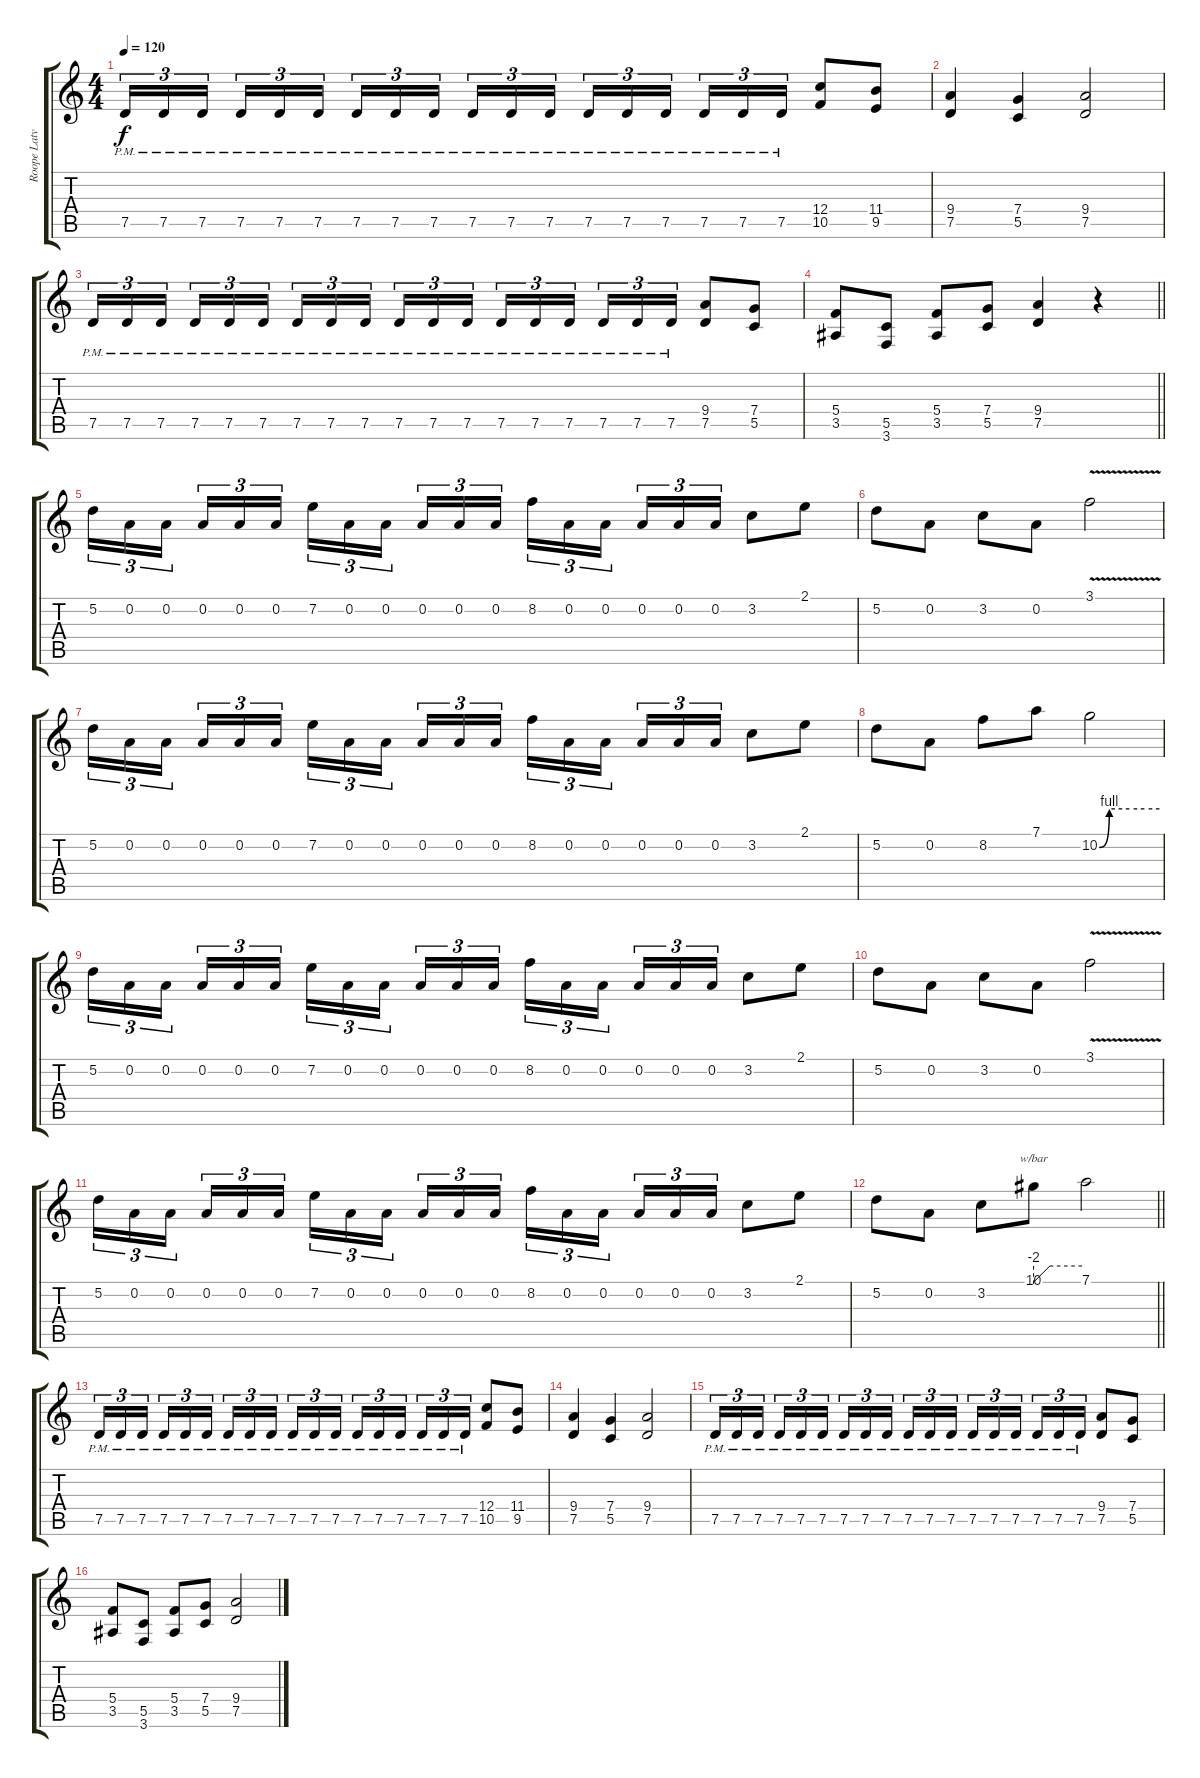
\track ("Roope Latvala" "Roope Latv") {instrument distortionguitar}
\staff {score tabs}
\tuning (D4 A3 F3 C3 G2 D2) {hide}
\ts (4 4)
\tempo 120
\clef g2
\ks c
7.5{pm}.16{tu (3 2) dy f instrument distortionguitar} 7.5{pm}.16{tu (3 2)} 7.5{pm}.16{tu (3 2)} 7.5{pm}.16{tu (3 2)} 7.5{pm}.16{tu (3 2)} 7.5{pm}.16{tu (3 2)} 7.5{pm}.16{tu (3 2)} 7.5{pm}.16{tu (3 2)} 7.5{pm}.16{tu (3 2)} 7.5{pm}.16{tu (3 2)} 7.5{pm}.16{tu (3 2)} 7.5{pm}.16{tu (3 2)} 7.5{pm}.16{tu (3 2)} 7.5{pm}.16{tu (3 2)} 7.5{pm}.16{tu (3 2)} 7.5{pm}.16{tu (3 2)} 7.5{pm}.16{tu (3 2)} 7.5{pm}.16{tu (3 2)} (12.4 10.5).8 (11.4 9.5).8 |
(9.4 7.5).4 (7.4 5.5).4 (9.4 7.5).2 |
7.5{pm}.16{tu (3 2)} 7.5{pm}.16{tu (3 2)} 7.5{pm}.16{tu (3 2)} 7.5{pm}.16{tu (3 2)} 7.5{pm}.16{tu (3 2)} 7.5{pm}.16{tu (3 2)} 7.5{pm}.16{tu (3 2)} 7.5{pm}.16{tu (3 2)} 7.5{pm}.16{tu (3 2)} 7.5{pm}.16{tu (3 2)} 7.5{pm}.16{tu (3 2)} 7.5{pm}.16{tu (3 2)} 7.5{pm}.16{tu (3 2)} 7.5{pm}.16{tu (3 2)} 7.5{pm}.16{tu (3 2)} 7.5{pm}.16{tu (3 2)} 7.5{pm}.16{tu (3 2)} 7.5{pm}.16{tu (3 2)} (9.4 7.5).8 (7.4 5.5).8 |
\barLineRight lightlight
(5.4 3.5).8 (5.5 3.6).8 (5.4 3.5).8 (7.4 5.5).8 (9.4 7.5).4 r.4 |
5.2.16{tu (3 2)} 0.2.16{tu (3 2)} 0.2.16{tu (3 2)} 0.2.16{tu (3 2)} 0.2.16{tu (3 2)} 0.2.16{tu (3 2)} 7.2.16{tu (3 2)} 0.2.16{tu (3 2)} 0.2.16{tu (3 2)} 0.2.16{tu (3 2)} 0.2.16{tu (3 2)} 0.2.16{tu (3 2)} 8.2.16{tu (3 2)} 0.2.16{tu (3 2)} 0.2.16{tu (3 2)} 0.2.16{tu (3 2)} 0.2.16{tu (3 2)} 0.2.16{tu (3 2)} 3.2.8 2.1.8 |
5.2.8 0.2.8 3.2.8 0.2.8 3.1{v}.2 |
5.2.16{tu (3 2)} 0.2.16{tu (3 2)} 0.2.16{tu (3 2)} 0.2.16{tu (3 2)} 0.2.16{tu (3 2)} 0.2.16{tu (3 2)} 7.2.16{tu (3 2)} 0.2.16{tu (3 2)} 0.2.16{tu (3 2)} 0.2.16{tu (3 2)} 0.2.16{tu (3 2)} 0.2.16{tu (3 2)} 8.2.16{tu (3 2)} 0.2.16{tu (3 2)} 0.2.16{tu (3 2)} 0.2.16{tu (3 2)} 0.2.16{tu (3 2)} 0.2.16{tu (3 2)} 3.2.8 2.1.8 |
5.2.8 0.2.8 8.2.8 7.1.8 10.2{be (custom 0 0 10 4 30 4 45 4 60 4)}.2 |
5.2.16{tu (3 2)} 0.2.16{tu (3 2)} 0.2.16{tu (3 2)} 0.2.16{tu (3 2)} 0.2.16{tu (3 2)} 0.2.16{tu (3 2)} 7.2.16{tu (3 2)} 0.2.16{tu (3 2)} 0.2.16{tu (3 2)} 0.2.16{tu (3 2)} 0.2.16{tu (3 2)} 0.2.16{tu (3 2)} 8.2.16{tu (3 2)} 0.2.16{tu (3 2)} 0.2.16{tu (3 2)} 0.2.16{tu (3 2)} 0.2.16{tu (3 2)} 0.2.16{tu (3 2)} 3.2.8 2.1.8 |
5.2.8 0.2.8 3.2.8 0.2.8 3.1{v}.2 |
5.2.16{tu (3 2)} 0.2.16{tu (3 2)} 0.2.16{tu (3 2)} 0.2.16{tu (3 2)} 0.2.16{tu (3 2)} 0.2.16{tu (3 2)} 7.2.16{tu (3 2)} 0.2.16{tu (3 2)} 0.2.16{tu (3 2)} 0.2.16{tu (3 2)} 0.2.16{tu (3 2)} 0.2.16{tu (3 2)} 8.2.16{tu (3 2)} 0.2.16{tu (3 2)} 0.2.16{tu (3 2)} 0.2.16{tu (3 2)} 0.2.16{tu (3 2)} 0.2.16{tu (3 2)} 3.2.8 2.1.8 |
\barLineRight lightlight
5.2.8 0.2.8 3.2.8 10.1.8{tbe (custom default 0 -8 20 0 60 0)} 7.1.2 |
7.5{pm}.16{tu (3 2)} 7.5{pm}.16{tu (3 2)} 7.5{pm}.16{tu (3 2)} 7.5{pm}.16{tu (3 2)} 7.5{pm}.16{tu (3 2)} 7.5{pm}.16{tu (3 2)} 7.5{pm}.16{tu (3 2)} 7.5{pm}.16{tu (3 2)} 7.5{pm}.16{tu (3 2)} 7.5{pm}.16{tu (3 2)} 7.5{pm}.16{tu (3 2)} 7.5{pm}.16{tu (3 2)} 7.5{pm}.16{tu (3 2)} 7.5{pm}.16{tu (3 2)} 7.5{pm}.16{tu (3 2)} 7.5{pm}.16{tu (3 2)} 7.5{pm}.16{tu (3 2)} 7.5{pm}.16{tu (3 2)} (12.4 10.5).8 (11.4 9.5).8 |
(9.4 7.5).4 (7.4 5.5).4 (9.4 7.5).2 |
7.5{pm}.16{tu (3 2)} 7.5{pm}.16{tu (3 2)} 7.5{pm}.16{tu (3 2)} 7.5{pm}.16{tu (3 2)} 7.5{pm}.16{tu (3 2)} 7.5{pm}.16{tu (3 2)} 7.5{pm}.16{tu (3 2)} 7.5{pm}.16{tu (3 2)} 7.5{pm}.16{tu (3 2)} 7.5{pm}.16{tu (3 2)} 7.5{pm}.16{tu (3 2)} 7.5{pm}.16{tu (3 2)} 7.5{pm}.16{tu (3 2)} 7.5{pm}.16{tu (3 2)} 7.5{pm}.16{tu (3 2)} 7.5{pm}.16{tu (3 2)} 7.5{pm}.16{tu (3 2)} 7.5{pm}.16{tu (3 2)} (9.4 7.5).8 (7.4 5.5).8 |
(5.4 3.5).8 (5.5 3.6).8 (5.4 3.5).8 (7.4 5.5).8 (9.4 7.5).2
